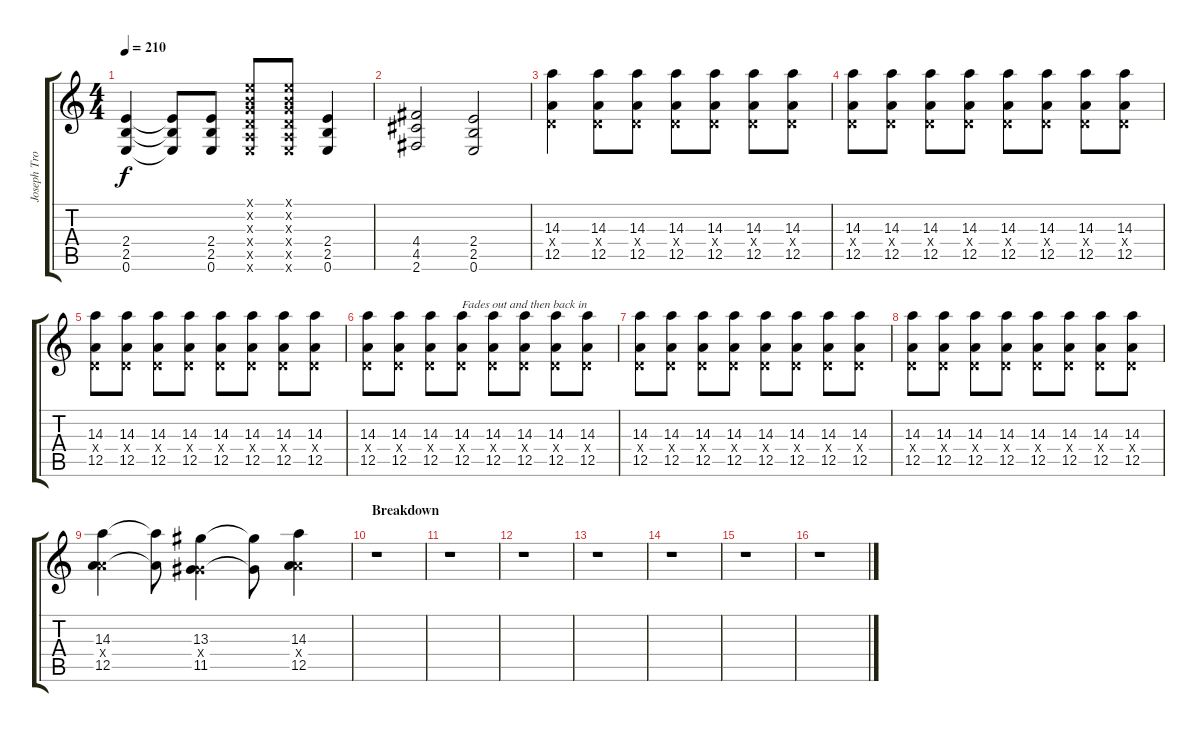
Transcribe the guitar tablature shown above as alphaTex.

\track ("Joseph Trohman (Lead Guitar)" "Joseph Tro") {instrument distortionguitar}
\staff {score tabs}
\tuning (E4 B3 G3 D3 A2 E2) {hide}
\ts (4 4)
\tempo 210
\clef g2
\ks c
(2.4 2.5 0.6).4{dy f} (2.4{t} 2.5{t} 0.6{t}).8 (2.4 2.5 0.6).8 (0.1{x} 0.2{x} 0.3{x} 0.4{x} 0.5{x} 0.6{x}).8 (0.1{x} 0.2{x} 0.3{x} 0.4{x} 0.5{x} 0.6{x}).8 (2.4 2.5 0.6).4 |
(4.4 4.5 2.6).2 (2.4 2.5 0.6).2 |
(14.3 0.4{x} 12.5).4{volume 7} (14.3 0.4{x} 12.5).8 (14.3 0.4{x} 12.5).8 (14.3 0.4{x} 12.5).8 (14.3 0.4{x} 12.5).8 (14.3 0.4{x} 12.5).8 (14.3 0.4{x} 12.5).8 |
(14.3 0.4{x} 12.5).8{volume 7} (14.3 0.4{x} 12.5).8 (14.3 0.4{x} 12.5).8 (14.3 0.4{x} 12.5).8 (14.3 0.4{x} 12.5).8 (14.3 0.4{x} 12.5).8 (14.3 0.4{x} 12.5).8 (14.3 0.4{x} 12.5).8 |
(14.3 0.4{x} 12.5).8{volume 7} (14.3 0.4{x} 12.5).8 (14.3 0.4{x} 12.5).8 (14.3 0.4{x} 12.5).8 (14.3 0.4{x} 12.5).8 (14.3 0.4{x} 12.5).8 (14.3 0.4{x} 12.5).8 (14.3 0.4{x} 12.5).8 |
(14.3 0.4{x} 12.5).8 (14.3 0.4{x} 12.5).8 (14.3 0.4{x} 12.5).8 (14.3 0.4{x} 12.5).8{txt "Fades out and then back in"} (14.3 0.4{x} 12.5).8{volume 4} (14.3 0.4{x} 12.5).8 (14.3 0.4{x} 12.5).8 (14.3 0.4{x} 12.5).8 |
(14.3 0.4{x} 12.5).8 (14.3 0.4{x} 12.5).8 (14.3 0.4{x} 12.5).8 (14.3 0.4{x} 12.5).8 (14.3 0.4{x} 12.5).8{volume 9} (14.3 0.4{x} 12.5).8 (14.3 0.4{x} 12.5).8 (14.3 0.4{x} 12.5).8 |
(14.3 0.4{x} 12.5).8 (14.3 0.4{x} 12.5).8 (14.3 0.4{x} 12.5).8 (14.3 0.4{x} 12.5).8 (14.3 0.4{x} 12.5).8 (14.3 0.4{x} 12.5).8 (14.3 0.4{x} 12.5).8 (14.3 0.4{x} 12.5).8 |
(14.3 7.4{x} 12.5).4 (14.3{t} 12.5{t}).8 (13.3 6.4{x} 11.5).4 (13.3{t} 11.5{t}).8 (14.3 7.4{x} 12.5).4 |
\section ("" "Breakdown")
r.1 |
r.1 |
r.1 |
r.1 |
r.1 |
r.1 |
r.1
